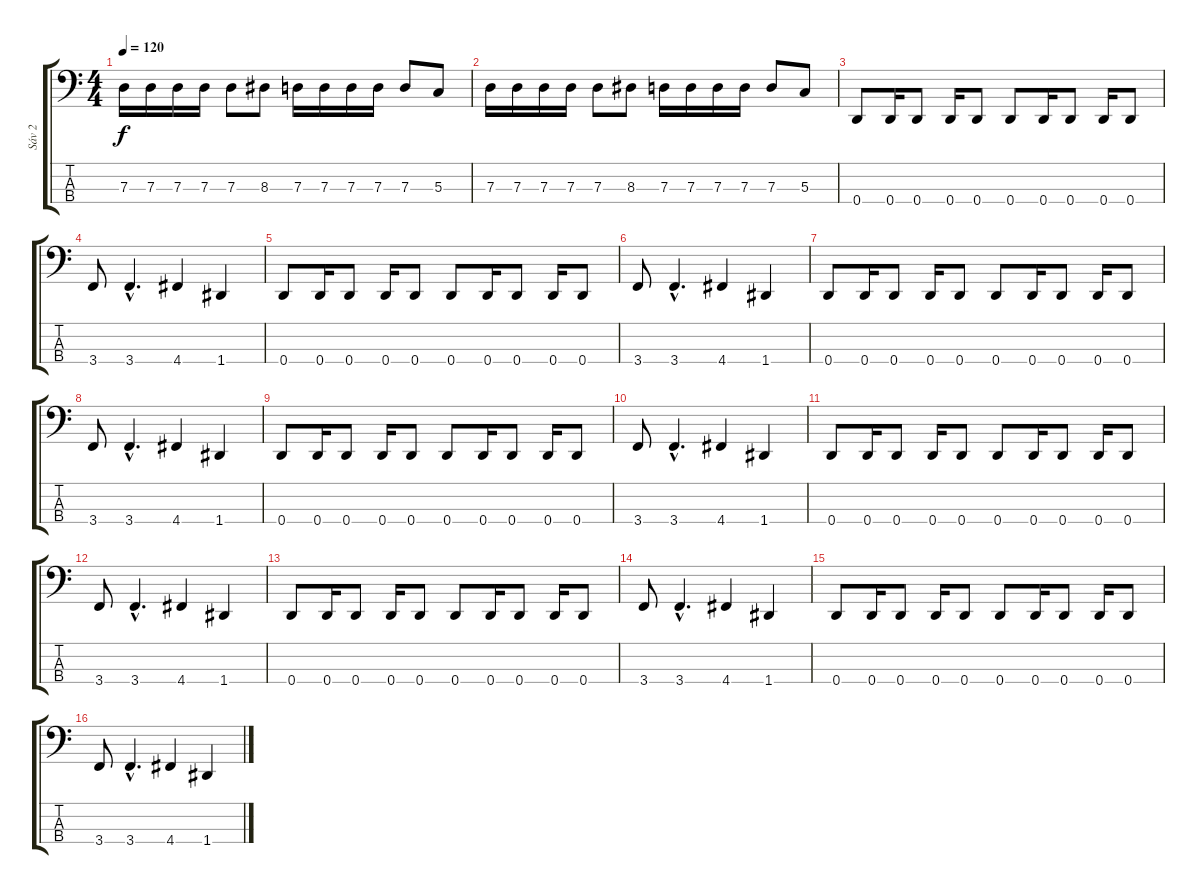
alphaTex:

\track ("Sáv 2" "Sáv 2") {instrument electricbasspick}
\staff {score tabs}
\tuning (F2 C2 G1 D1) {hide}
\ts (4 4)
\tempo 120
\clef f4
\ks c
7.3.16{dy f} 7.3.16 7.3.16 7.3.16 7.3.8 8.3.8 7.3.16 7.3.16 7.3.16 7.3.16 7.3.8 5.3.8 |
7.3.16 7.3.16 7.3.16 7.3.16 7.3.8 8.3.8 7.3.16 7.3.16 7.3.16 7.3.16 7.3.8 5.3.8 |
0.4.8 0.4.16 0.4.8 0.4.16 0.4.8 0.4.8 0.4.16 0.4.8 0.4.16 0.4.8 |
3.4.8 3.4{hac}.4{d} 4.4.4 1.4.4 |
0.4.8 0.4.16 0.4.8 0.4.16 0.4.8 0.4.8 0.4.16 0.4.8 0.4.16 0.4.8 |
3.4.8 3.4{hac}.4{d} 4.4.4 1.4.4 |
0.4.8 0.4.16 0.4.8 0.4.16 0.4.8 0.4.8 0.4.16 0.4.8 0.4.16 0.4.8 |
3.4.8 3.4{hac}.4{d} 4.4.4 1.4.4 |
0.4.8 0.4.16 0.4.8 0.4.16 0.4.8 0.4.8 0.4.16 0.4.8 0.4.16 0.4.8 |
3.4.8 3.4{hac}.4{d} 4.4.4 1.4.4 |
0.4.8 0.4.16 0.4.8 0.4.16 0.4.8 0.4.8 0.4.16 0.4.8 0.4.16 0.4.8 |
3.4.8 3.4{hac}.4{d} 4.4.4 1.4.4 |
0.4.8 0.4.16 0.4.8 0.4.16 0.4.8 0.4.8 0.4.16 0.4.8 0.4.16 0.4.8 |
3.4.8 3.4{hac}.4{d} 4.4.4 1.4.4 |
0.4.8 0.4.16 0.4.8 0.4.16 0.4.8 0.4.8 0.4.16 0.4.8 0.4.16 0.4.8 |
3.4.8 3.4{hac}.4{d} 4.4.4 1.4.4
